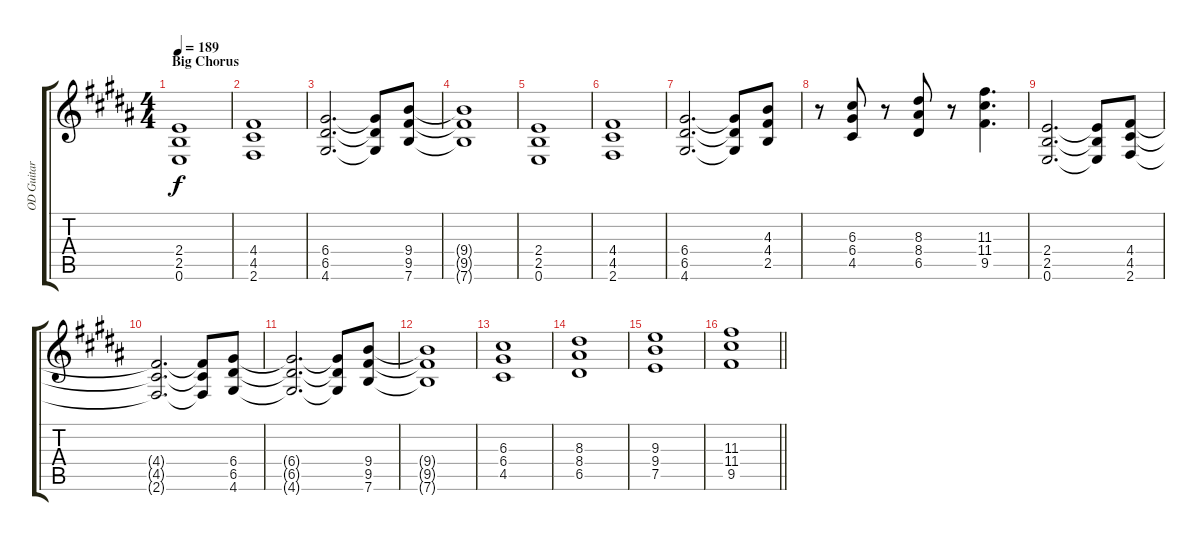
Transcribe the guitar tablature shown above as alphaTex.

\track ("OD Guitar" "OD Guitar") {instrument overdrivenguitar}
\staff {score tabs}
\tuning (E4 B3 G3 D3 A2 E2) {hide}
\ts (4 4)
\section ("" "Big Chorus")
\tempo 189
\clef g2
\ks b
(2.4 2.5 0.6).1{dy f} |
(4.4 4.5 2.6).1 |
(6.4 6.5 4.6).2{d} (6.4{t} 6.5{t} 4.6{t}).8 (9.4 9.5 7.6).8 |
(9.4{t} 9.5{t} 7.6{t}).1 |
(2.4 2.5 0.6).1 |
(4.4 4.5 2.6).1 |
(6.4 6.5 4.6).2{d} (6.4{t} 6.5{t} 4.6{t}).8 (4.3 4.4 2.5).8 |
r.8 (6.3 6.4 4.5).8 r.8 (8.3 8.4 6.5).8 r.8 (11.3 11.4 9.5).4{d} |
(2.4 2.5 0.6).2{d} (2.4{t} 2.5{t} 0.6{t}).8 (4.4 4.5 2.6).8 |
(4.4{t} 4.5{t} 2.6{t}).2{d} (4.4{t} 4.5{t} 2.6{t}).8 (6.4 6.5 4.6).8 |
(6.4{t} 6.5{t} 4.6{t}).2{d} (6.4{t} 6.5{t} 4.6{t}).8 (9.4 9.5 7.6).8 |
(9.4{t} 9.5{t} 7.6{t}).1 |
(6.3 6.4 4.5).1 |
(8.3 8.4 6.5).1 |
(9.3 9.4 7.5).1 |
\barLineRight lightlight
(11.3 11.4 9.5).1
